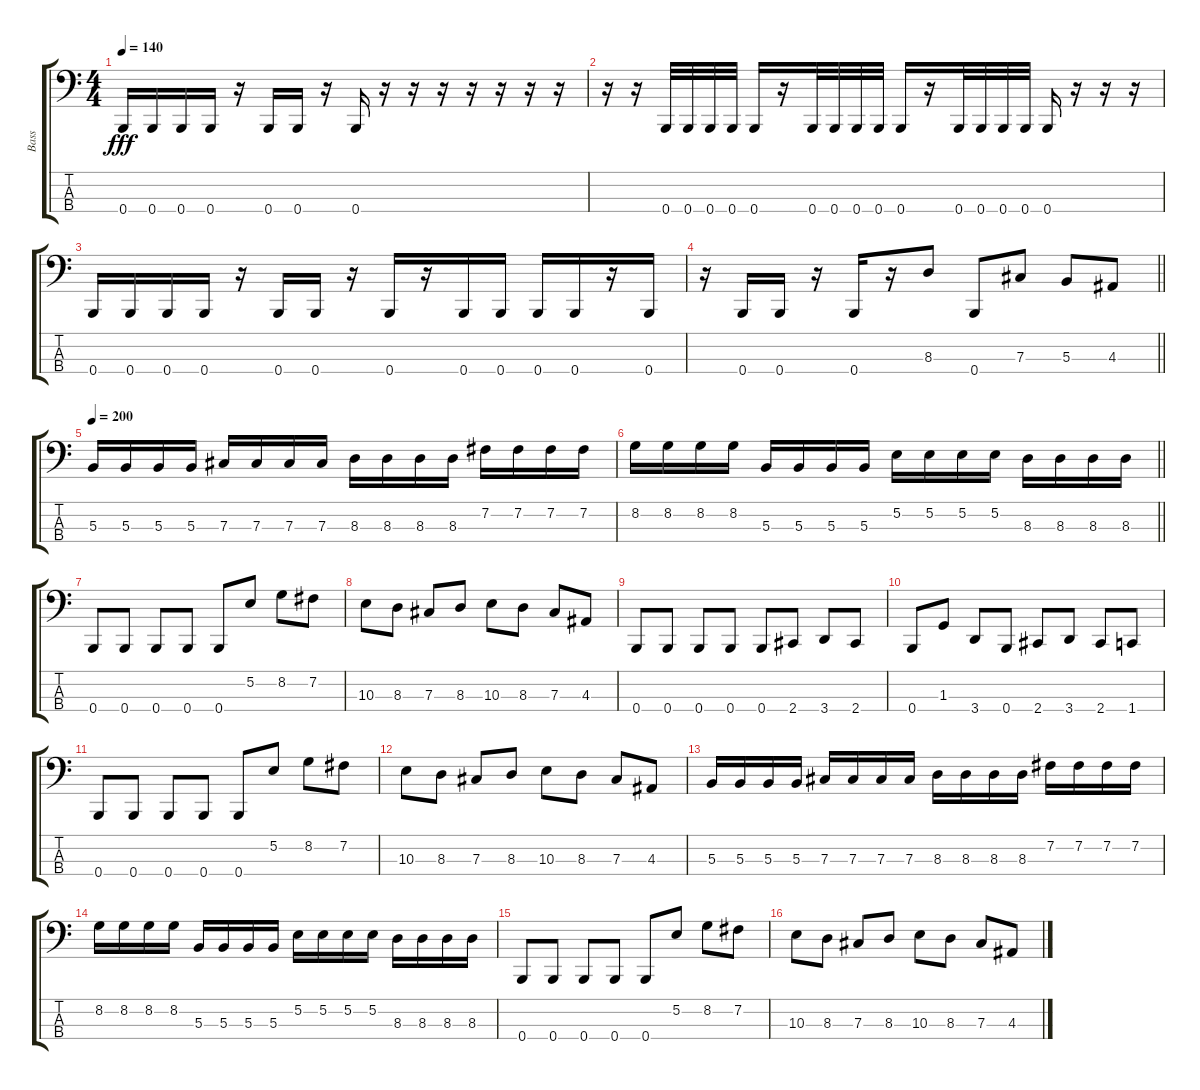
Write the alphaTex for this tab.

\track ("Bass" "Bass") {instrument electricbasspick}
\staff {score tabs}
\tuning (E2 B1 Gb1 B0) {hide}
\ts (4 4)
\tempo 140
\clef f4
\ks c
0.4.16{dy fff} 0.4.16 0.4.16 0.4.16 r.16 0.4.16 0.4.16 r.16 0.4.16 r.16 r.16 r.16 r.16 r.16 r.16 r.16 |
r.16 r.16 0.4.32 0.4.32 0.4.32 0.4.32 0.4.16 r.16 0.4.32 0.4.32 0.4.32 0.4.32 0.4.16 r.16 0.4.32 0.4.32 0.4.32 0.4.32 0.4.16 r.16 r.16 r.16 |
0.4.16 0.4.16 0.4.16 0.4.16 r.16 0.4.16 0.4.16 r.16 0.4.16 r.16 0.4.16 0.4.16 0.4.16 0.4.16 r.16 0.4.16 |
\barLineRight lightlight
r.16 0.4.16 0.4.16 r.16 0.4.16 r.16 8.3.8 0.4.8 7.3.8 5.3.8 4.3.8 |
\section ("" "")
\tempo 200
5.3.16 5.3.16 5.3.16 5.3.16 7.3.16 7.3.16 7.3.16 7.3.16 8.3.16 8.3.16 8.3.16 8.3.16 7.2.16 7.2.16 7.2.16 7.2.16 |
\barLineRight lightlight
8.2.16 8.2.16 8.2.16 8.2.16 5.3.16 5.3.16 5.3.16 5.3.16 5.2.16 5.2.16 5.2.16 5.2.16 8.3.16 8.3.16 8.3.16 8.3.16 |
\section ("" "")
0.4.8 0.4.8 0.4.8 0.4.8 0.4.8 5.2.8 8.2.8 7.2.8 |
10.3.8 8.3.8 7.3.8 8.3.8 10.3.8 8.3.8 7.3.8 4.3.8 |
0.4.8 0.4.8 0.4.8 0.4.8 0.4.8 2.4.8 3.4.8 2.4.8 |
0.4.8 1.3.8 3.4.8 0.4.8 2.4.8 3.4.8 2.4.8 1.4.8 |
0.4.8 0.4.8 0.4.8 0.4.8 0.4.8 5.2.8 8.2.8 7.2.8 |
10.3.8 8.3.8 7.3.8 8.3.8 10.3.8 8.3.8 7.3.8 4.3.8 |
5.3.16 5.3.16 5.3.16 5.3.16 7.3.16 7.3.16 7.3.16 7.3.16 8.3.16 8.3.16 8.3.16 8.3.16 7.2.16 7.2.16 7.2.16 7.2.16 |
8.2.16 8.2.16 8.2.16 8.2.16 5.3.16 5.3.16 5.3.16 5.3.16 5.2.16 5.2.16 5.2.16 5.2.16 8.3.16 8.3.16 8.3.16 8.3.16 |
0.4.8 0.4.8 0.4.8 0.4.8 0.4.8 5.2.8 8.2.8 7.2.8 |
10.3.8 8.3.8 7.3.8 8.3.8 10.3.8 8.3.8 7.3.8 4.3.8
